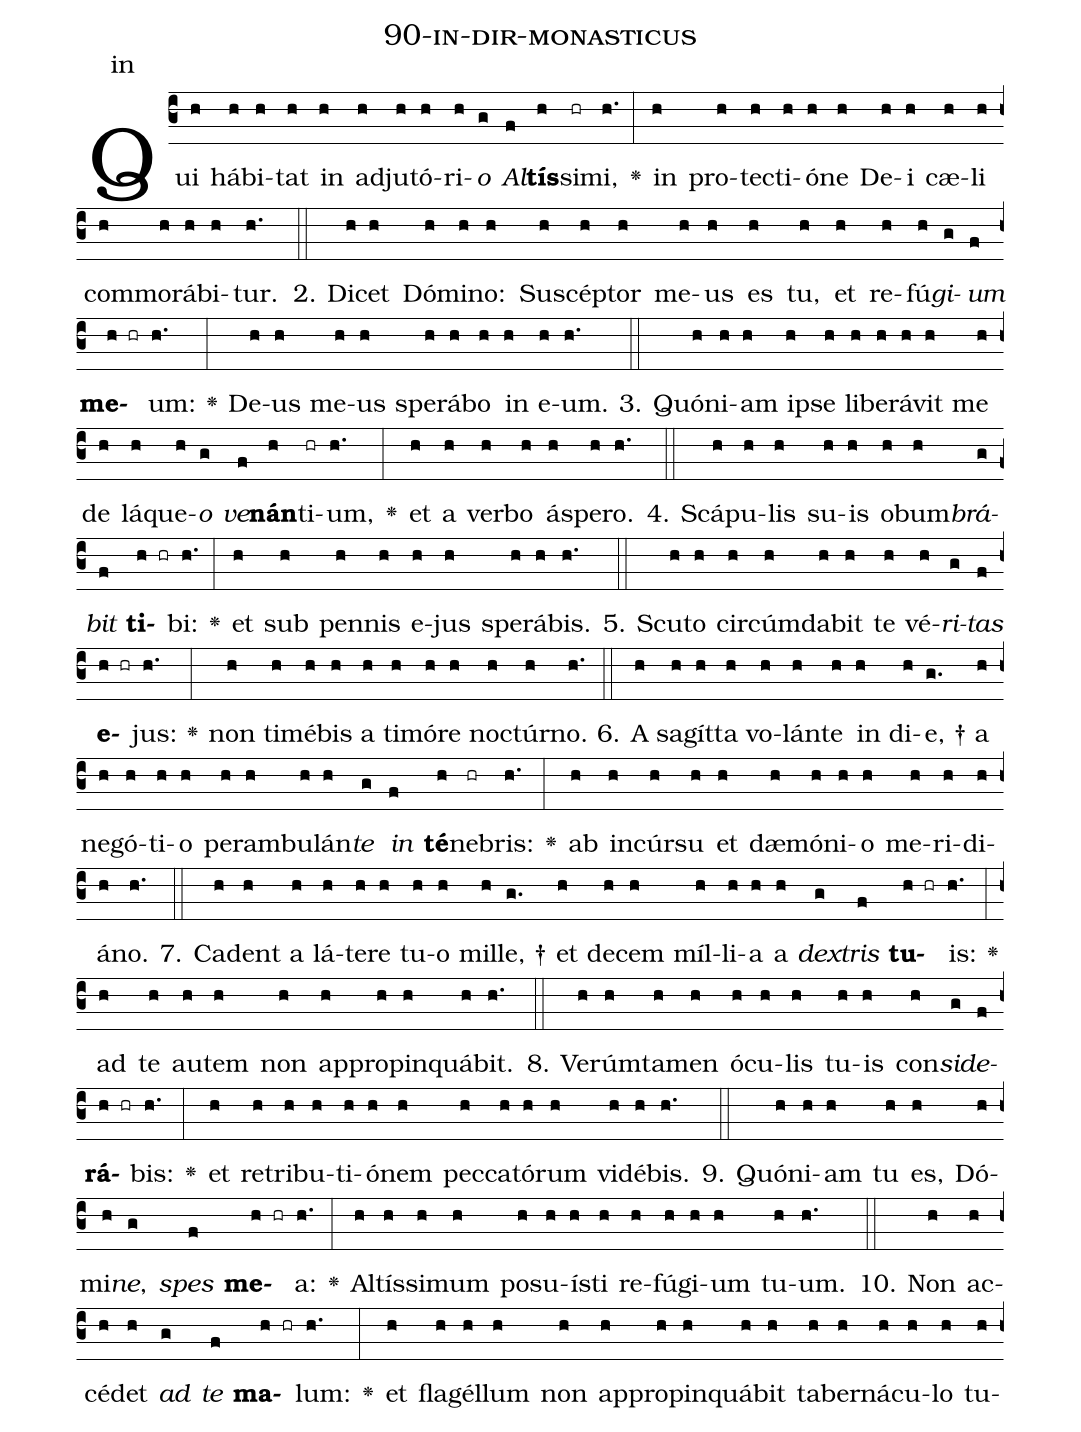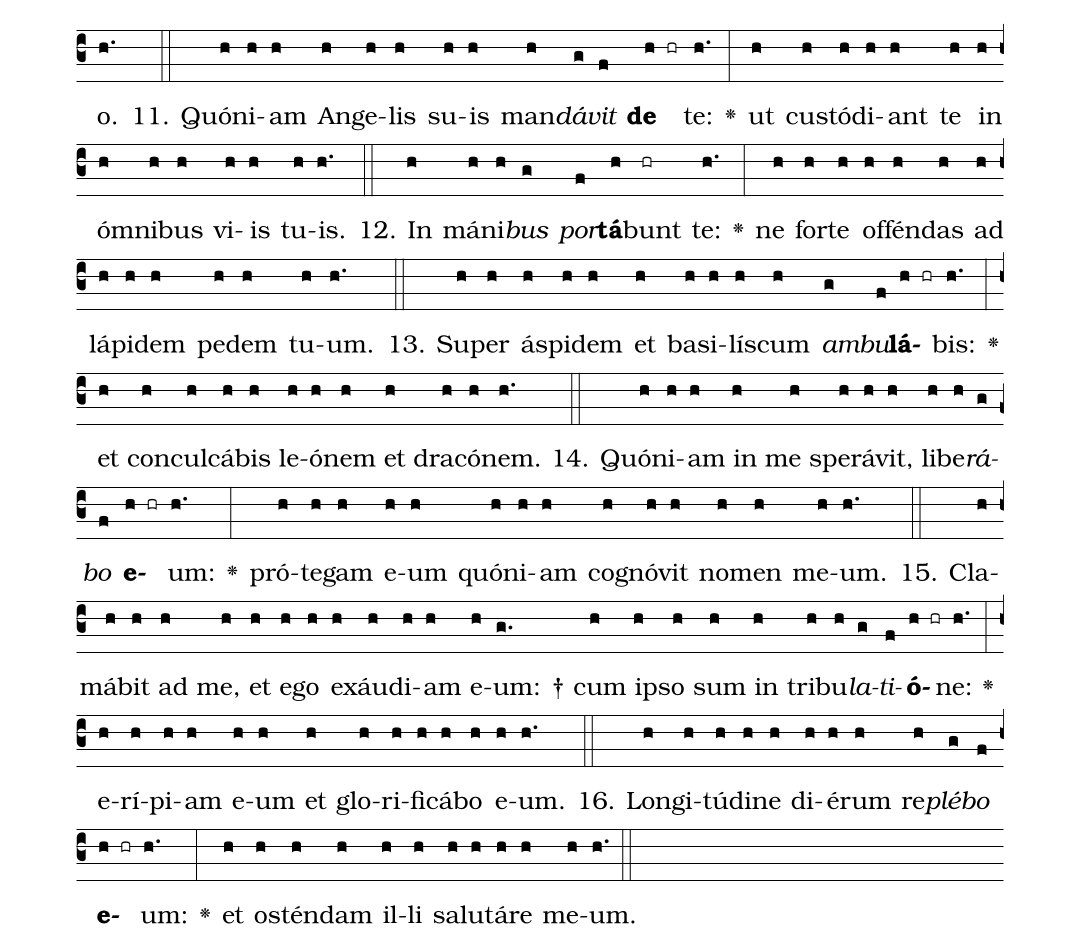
name: 90-in-dir-monasticus;
annotation: in;
%%
(c3)Qui(h) há(h)bi(h)tat(h) in(h) ad(h)ju(h)tó(h)ri(h)<i>o</i>(g) <i>Al</i>(f)<b>tís</b>(h)si(hr)mi,(h.) <v>\greheightstar</v>(:) in(h) pro(h)tec(h)ti(h)ó(h)ne(h) De(h)i(h) cæ(h)li(h) com(h)mo(h)rá(h)bi(h)tur.(h.) (::)
2. Di(h)cet(h) Dó(h)mi(h)no:(h) Su(h)scép(h)tor(h) me(h)us(h) es(h) tu,(h) et(h) re(h)fú(h)<i>gi</i>(g)<i>um</i>(f) <b>me</b>(h hr)um:(h.) <v>\greheightstar</v>(:) De(h)us(h) me(h)us(h) spe(h)rá(h)bo(h) in(h) e(h)um.(h.) (::)
3. Quón(h)i(h)am(h) ip(h)se(h) li(h)be(h)rá(h)vit(h) me(h) de(h) lá(h)que(h)<i>o</i>(g) <i>ve</i>(f)<b>nán</b>(h)ti(hr)um,(h.) <v>\greheightstar</v>(:) et(h) a(h) ver(h)bo(h) ás(h)pe(h)ro.(h.) (::)
4. Scá(h)pu(h)lis(h) su(h)is(h) ob(h)um(h)<i>brá</i>(g)<i>bit</i>(f) <b>ti</b>(h hr)bi:(h.) <v>\greheightstar</v>(:) et(h) sub(h) pen(h)nis(h) e(h)jus(h) spe(h)rá(h)bis.(h.) (::)
5. Scu(h)to(h) cir(h)cúm(h)da(h)bit(h) te(h) vé(h)<i>ri</i>(g)<i>tas</i>(f) <b>e</b>(h hr)jus:(h.) <v>\greheightstar</v>(:) non(h) ti(h)mé(h)bis(h) a(h) ti(h)mó(h)re(h) noc(h)túr(h)no.(h.) (::)
6. A(h) sa(h)gít(h)ta(h) vo(h)lán(h)te(h) in(h) di(h)e, †(g.) a(h) neg(h)ó(h)ti(h)o(h) per(h)am(h)bu(h)lán(h)<i>te</i>(g) <i>in</i>(f) <b>té</b>(h)ne(hr)bris:(h.) <v>\greheightstar</v>(:) ab(h) in(h)cúr(h)su(h) et(h) dæ(h)mó(h)ni(h)o(h) me(h)ri(h)di(h)á(h)no.(h.) (::)
7. Ca(h)dent(h) a(h) lá(h)te(h)re(h) tu(h)o(h) mil(h)le, †(g.) et(h) de(h)cem(h) míl(h)li(h)a(h) a(h) <i>dex</i>(g)<i>tris</i>(f) <b>tu</b>(h hr)is:(h.) <v>\greheightstar</v>(:) ad(h) te(h) au(h)tem(h) non(h) ap(h)pro(h)pin(h)quá(h)bit.(h.) (::)
8. Ve(h)rúm(h)ta(h)men(h) ó(h)cu(h)lis(h) tu(h)is(h) con(h)<i>si</i>(g)<i>de</i>(f)<b>rá</b>(h hr)bis:(h.) <v>\greheightstar</v>(:) et(h) re(h)tri(h)bu(h)ti(h)ó(h)nem(h) pec(h)ca(h)tó(h)rum(h) vi(h)dé(h)bis.(h.) (::)
9. Quón(h)i(h)am(h) tu(h) es,(h) Dó(h)mi(h)<i>ne</i>,(g) <i>spes</i>(f) <b>me</b>(h hr)a:(h.) <v>\greheightstar</v>(:) Al(h)tís(h)si(h)mum(h) po(h)su(h)ís(h)ti(h) re(h)fú(h)gi(h)um(h) tu(h)um.(h.) (::)
10. Non(h) ac(h)cé(h)det(h) <i>ad</i>(g) <i>te</i>(f) <b>ma</b>(h hr)lum:(h.) <v>\greheightstar</v>(:) et(h) fla(h)gél(h)lum(h) non(h) ap(h)pro(h)pin(h)quá(h)bit(h) ta(h)ber(h)ná(h)cu(h)lo(h) tu(h)o.(h.) (::)
11. Quón(h)i(h)am(h) An(h)ge(h)lis(h) su(h)is(h) man(h)<i>dá</i>(g)<i>vit</i>(f) <b>de</b>(h hr) te:(h.) <v>\greheightstar</v>(:) ut(h) cus(h)tó(h)di(h)ant(h) te(h) in(h) óm(h)ni(h)bus(h) vi(h)is(h) tu(h)is.(h.) (::)
12. In(h) má(h)ni(h)<i>bus</i>(g) <i>por</i>(f)<b>tá</b>(h)bunt(hr) te:(h.) <v>\greheightstar</v>(:) ne(h) for(h)te(h) of(h)fén(h)das(h) ad(h) lá(h)pi(h)dem(h) pe(h)dem(h) tu(h)um.(h.) (::)
13. Su(h)per(h) ás(h)pi(h)dem(h) et(h) ba(h)si(h)lís(h)cum(h) <i>am</i>(g)<i>bu</i>(f)<b>lá</b>(h hr)bis:(h.) <v>\greheightstar</v>(:) et(h) con(h)cul(h)cá(h)bis(h) le(h)ó(h)nem(h) et(h) dra(h)có(h)nem.(h.) (::)
14. Quón(h)i(h)am(h) in(h) me(h) spe(h)rá(h)vit,(h) li(h)be(h)<i>rá</i>(g)<i>bo</i>(f) <b>e</b>(h hr)um:(h.) <v>\greheightstar</v>(:) pró(h)te(h)gam(h) e(h)um(h) quón(h)i(h)am(h) co(h)gnó(h)vit(h) no(h)men(h) me(h)um.(h.) (::)
15. Cla(h)má(h)bit(h) ad(h) me,(h) et(h) e(h)go(h) ex(h)áu(h)di(h)am(h) e(h)um: †(g.) cum(h) ip(h)so(h) sum(h) in(h) tri(h)bu(h)<i>la</i>(g)<i>ti</i>(f)<b>ó</b>(h hr)ne:(h.) <v>\greheightstar</v>(:) e(h)rí(h)pi(h)am(h) e(h)um(h) et(h) glo(h)ri(h)fi(h)cá(h)bo(h) e(h)um.(h.) (::)
16. Lon(h)gi(h)tú(h)di(h)ne(h) di(h)é(h)rum(h) re(h)<i>plé</i>(g)<i>bo</i>(f) <b>e</b>(h hr)um:(h.) <v>\greheightstar</v>(:) et(h) os(h)tén(h)dam(h) il(h)li(h) sa(h)lu(h)tá(h)re(h) me(h)um.(h.) (::)
